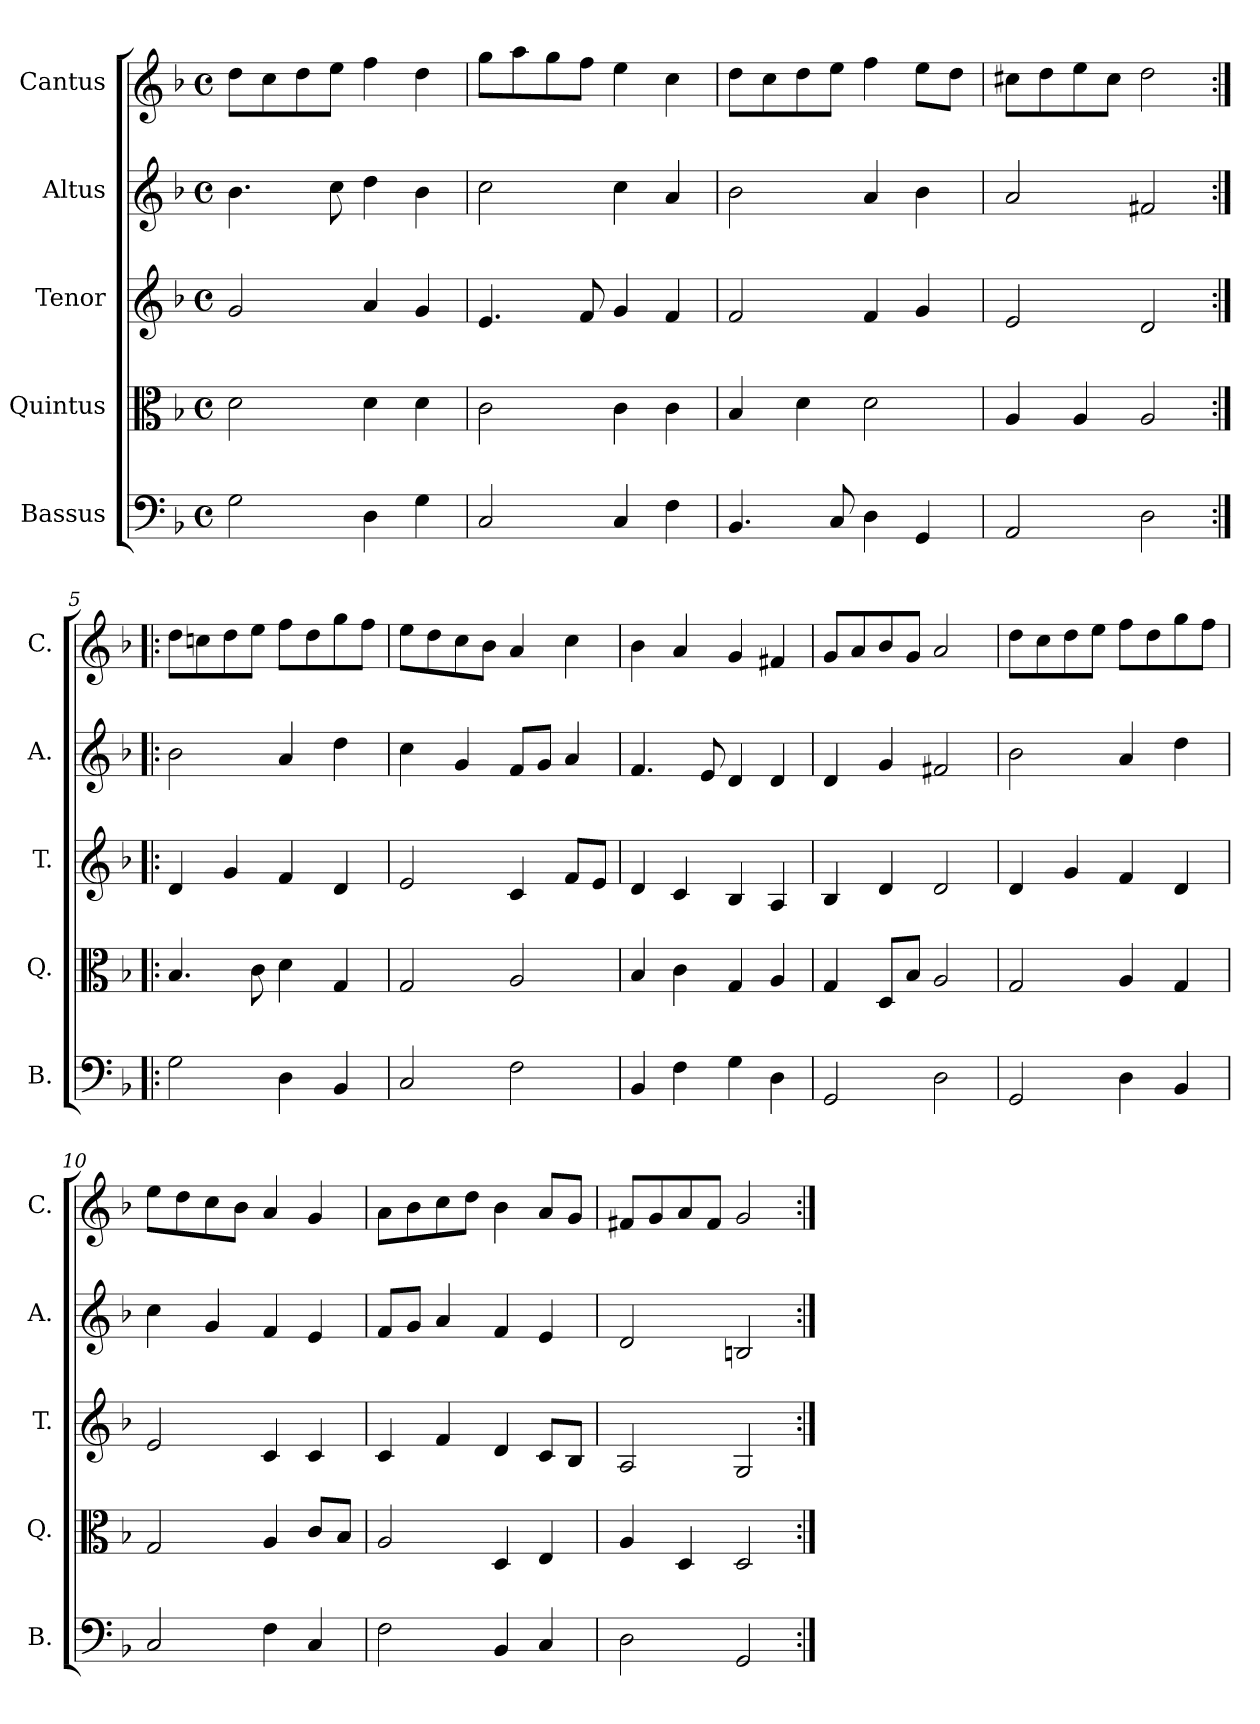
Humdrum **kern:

**kern	**kern	**kern	**kern	**kern
*part5	*part4	*part3	*part2	*part1
*staff5	*staff4	*staff3	*staff2	*staff1
*I"Bassus	*I"Quintus	*I"Tenor	*I"Altus	*I"Cantus
*I'B.	*I'Q.	*I'T.	*I'A.	*I'C.
*clefF4	*clefC3	*clefG2	*clefG2	*clefG2
*k[b-]	*k[b-]	*k[b-]	*k[b-]	*k[b-]
*F:	*F:	*F:	*F:	*F:
*M4/4	*M4/4	*M4/4	*M4/4	*M4/4
*met(c)	*met(c)	*met(c)	*met(c)	*met(c)
=1	=1	=1	=1	=1
2G\	2d\	2g/	4.b-\	8dd\L
.	.	.	.	8cc\
.	.	.	.	8dd\
.	.	.	8cc\	8ee\J
4D\	4d\	4a/	4dd\	4ff\
4G\	4d\	4g/	4b-\	4dd\
=2	=2	=2	=2	=2
2C/	2c\	4.e/	2cc\	8gg\L
.	.	.	.	8aa\
.	.	.	.	8gg\
.	.	8f/	.	8ff\J
4C/	4c\	4g/	4cc\	4ee\
4F\	4c\	4f/	4a/	4cc\
=3	=3	=3	=3	=3
4.BB-/	4B-/	2f/	2b-\	8dd\L
.	.	.	.	8cc\
.	4d\	.	.	8dd\
8C/	.	.	.	8ee\J
4D\	2d\	4f/	4a/	4ff\
4GG/	.	4g/	4b-\	8ee\L
.	.	.	.	8dd\J
=4	=4	=4	=4	=4
2AA/	4A/	2e/	2a/	8cc#X\L
.	.	.	.	8dd\
.	4A/	.	.	8ee\
.	.	.	.	8cc#\J
2D\	2A/	2d/	2f#X/	2dd\
=5:|!|:	=5:|!|:	=5:|!|:	=5:|!|:	=5:|!|:
2G\	4.B-/	4d/	2b-\	8dd\L
.	.	.	.	8ccn\
.	.	4g/	.	8dd\
.	8c\	.	.	8ee\J
4D\	4d\	4f/	4a/	8ff\L
.	.	.	.	8dd\
4BB-/	4G/	4d/	4dd\	8gg\
.	.	.	.	8ff\J
=6	=6	=6	=6	=6
2C/	2G/	2e/	4cc\	8ee\L
.	.	.	.	8dd\
.	.	.	4g/	8cc\
.	.	.	.	8b-\J
2F\	2A/	4c/	8f/L	4a/
.	.	.	8g/J	.
.	.	8f/L	4a/	4cc\
.	.	8e/J	.	.
!!LO:LB:g=z
=7	=7	=7	=7	=7
4BB-/	4B-/	4d/	4.f/	4b-\
4F\	4c\	4c/	.	4a/
.	.	.	8e/	.
4G\	4G/	4B-/	4d/	4g/
4D\	4A/	4A/	4d/	4f#X/
=8	=8	=8	=8	=8
2GG/	4G/	4B-/	4d/	8g/L
.	.	.	.	8a/
.	8D/L	4d/	4g/	8b-/
.	8B-/J	.	.	8g/J
2D\	2A/	2d/	2f#X/	2a/
=9	=9	=9	=9	=9
2GG/	2G/	4d/	2b-\	8dd\L
.	.	.	.	8cc\
.	.	4g/	.	8dd\
.	.	.	.	8ee\J
4D\	4A/	4f/	4a/	8ff\L
.	.	.	.	8dd\
4BB-/	4G/	4d/	4dd\	8gg\
.	.	.	.	8ff\J
=10	=10	=10	=10	=10
2C/	2G/	2e/	4cc\	8ee\L
.	.	.	.	8dd\
.	.	.	4g/	8cc\
.	.	.	.	8b-\J
4F\	4A/	4c/	4f/	4a/
4C/	8c/L	4c/	4e/	4g/
.	8B-/J	.	.	.
=11	=11	=11	=11	=11
2F\	2A/	4c/	8f/L	8a\L
.	.	.	8g/J	8b-\
.	.	4f/	4a/	8cc\
.	.	.	.	8dd\J
4BB-/	4D/	4d/	4f/	4b-\
4C/	4E/	8c/L	4e/	8a/L
.	.	8B-/J	.	8g/J
=12	=12	=12	=12	=12
2D\	4A/	2A/	2d/	8f#X/L
.	.	.	.	8g/
.	4D/	.	.	8a/
.	.	.	.	8f#/J
2GG/	2D/	2G/	2Bn/	2g/
=:|!	=:|!	=:|!	=:|!	=:|!
*-	*-	*-	*-	*-
